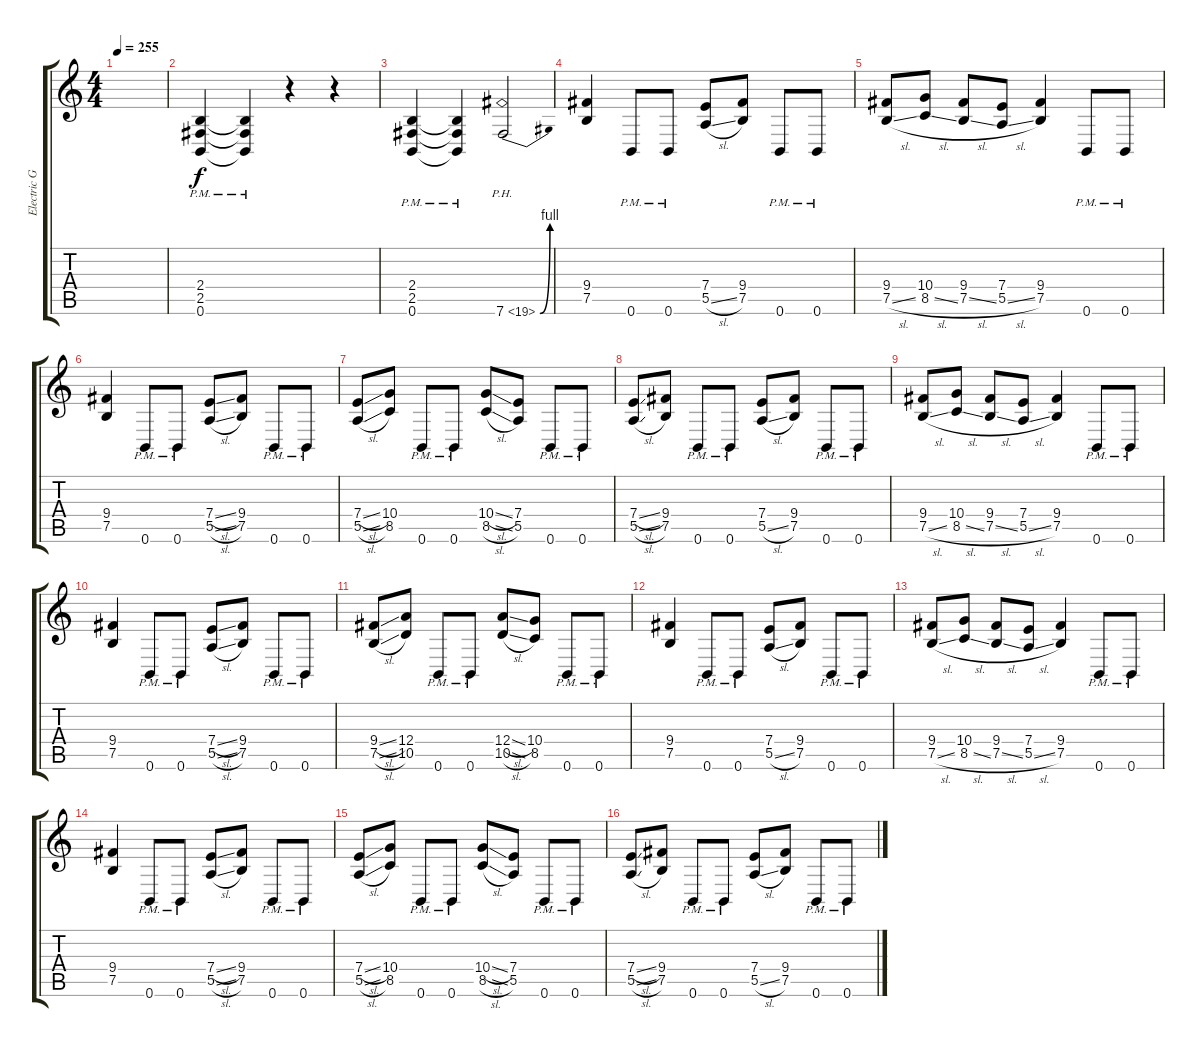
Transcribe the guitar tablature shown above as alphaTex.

\track ("Electric Guitar" "Electric G") {instrument distortionguitar}
\staff {score tabs}
\tuning (B3 Gb3 D3 A2 E2 B1) {hide}
\ts (4 4)
\tempo 255
\clef g2
\ks c
|
(2.4{pm} 2.5{pm} 0.6{pm}).4 (2.4{pm t} 2.5{pm t} 0.6{pm t}).4 r.4 r.4 |
(2.4{pm} 2.5{pm} 0.6{pm}).4 (2.4{pm t} 2.5{pm t} 0.6{pm t}).4 7.6{be (bend 0 0 60 4) ph 12}.2 |
(9.4 7.5).4 0.6{pm}.8 0.6{pm}.8 (7.4 5.5{sl}).8 (9.4 7.5).8 0.6{pm}.8 0.6{pm}.8 |
(9.4 7.5{sl}).8 (10.4 8.5{sl}).8 (9.4 7.5{sl}).8 (7.4 5.5{sl}).8 (9.4 7.5).4 0.6{pm}.8 0.6{pm}.8 |
(9.4 7.5).4 0.6{pm}.8 0.6{pm}.8 (7.4{sl} 5.5{sl}).8 (9.4 7.5).8 0.6{pm}.8 0.6{pm}.8 |
(7.4{sl} 5.5{sl}).8 (10.4 8.5).8 0.6{pm}.8 0.6{pm}.8 (10.4{sl} 8.5{sl}).8 (7.4 5.5).8 0.6{pm}.8 0.6{pm}.8 |
(7.4{sl} 5.5{sl}).8 (9.4 7.5).8 0.6{pm}.8 0.6{pm}.8 (7.4 5.5{sl}).8 (9.4 7.5).8 0.6{pm}.8 0.6{pm}.8 |
(9.4 7.5{sl}).8 (10.4 8.5{sl}).8 (9.4 7.5{sl}).8 (7.4 5.5{sl}).8 (9.4 7.5).4 0.6{pm}.8 0.6{pm}.8 |
(9.4 7.5).4 0.6{pm}.8 0.6{pm}.8 (7.4{sl} 5.5{sl}).8 (9.4 7.5).8 0.6{pm}.8 0.6{pm}.8 |
(9.4{sl} 7.5{sl}).8 (12.4 10.5).8 0.6{pm}.8 0.6{pm}.8 (12.4{sl} 10.5{sl}).8 (10.4 8.5).8 0.6{pm}.8 0.6{pm}.8 |
(9.4 7.5).4 0.6{pm}.8 0.6{pm}.8 (7.4 5.5{sl}).8 (9.4 7.5).8 0.6{pm}.8 0.6{pm}.8 |
(9.4 7.5{sl}).8 (10.4 8.5{sl}).8 (9.4 7.5{sl}).8 (7.4 5.5{sl}).8 (9.4 7.5).4 0.6{pm}.8 0.6{pm}.8 |
(9.4 7.5).4 0.6{pm}.8 0.6{pm}.8 (7.4{sl} 5.5{sl}).8 (9.4 7.5).8 0.6{pm}.8 0.6{pm}.8 |
(7.4{sl} 5.5{sl}).8 (10.4 8.5).8 0.6{pm}.8 0.6{pm}.8 (10.4{sl} 8.5{sl}).8 (7.4 5.5).8 0.6{pm}.8 0.6{pm}.8 |
(7.4{sl} 5.5{sl}).8 (9.4 7.5).8 0.6{pm}.8 0.6{pm}.8 (7.4 5.5{sl}).8 (9.4 7.5).8 0.6{pm}.8 0.6{pm}.8
